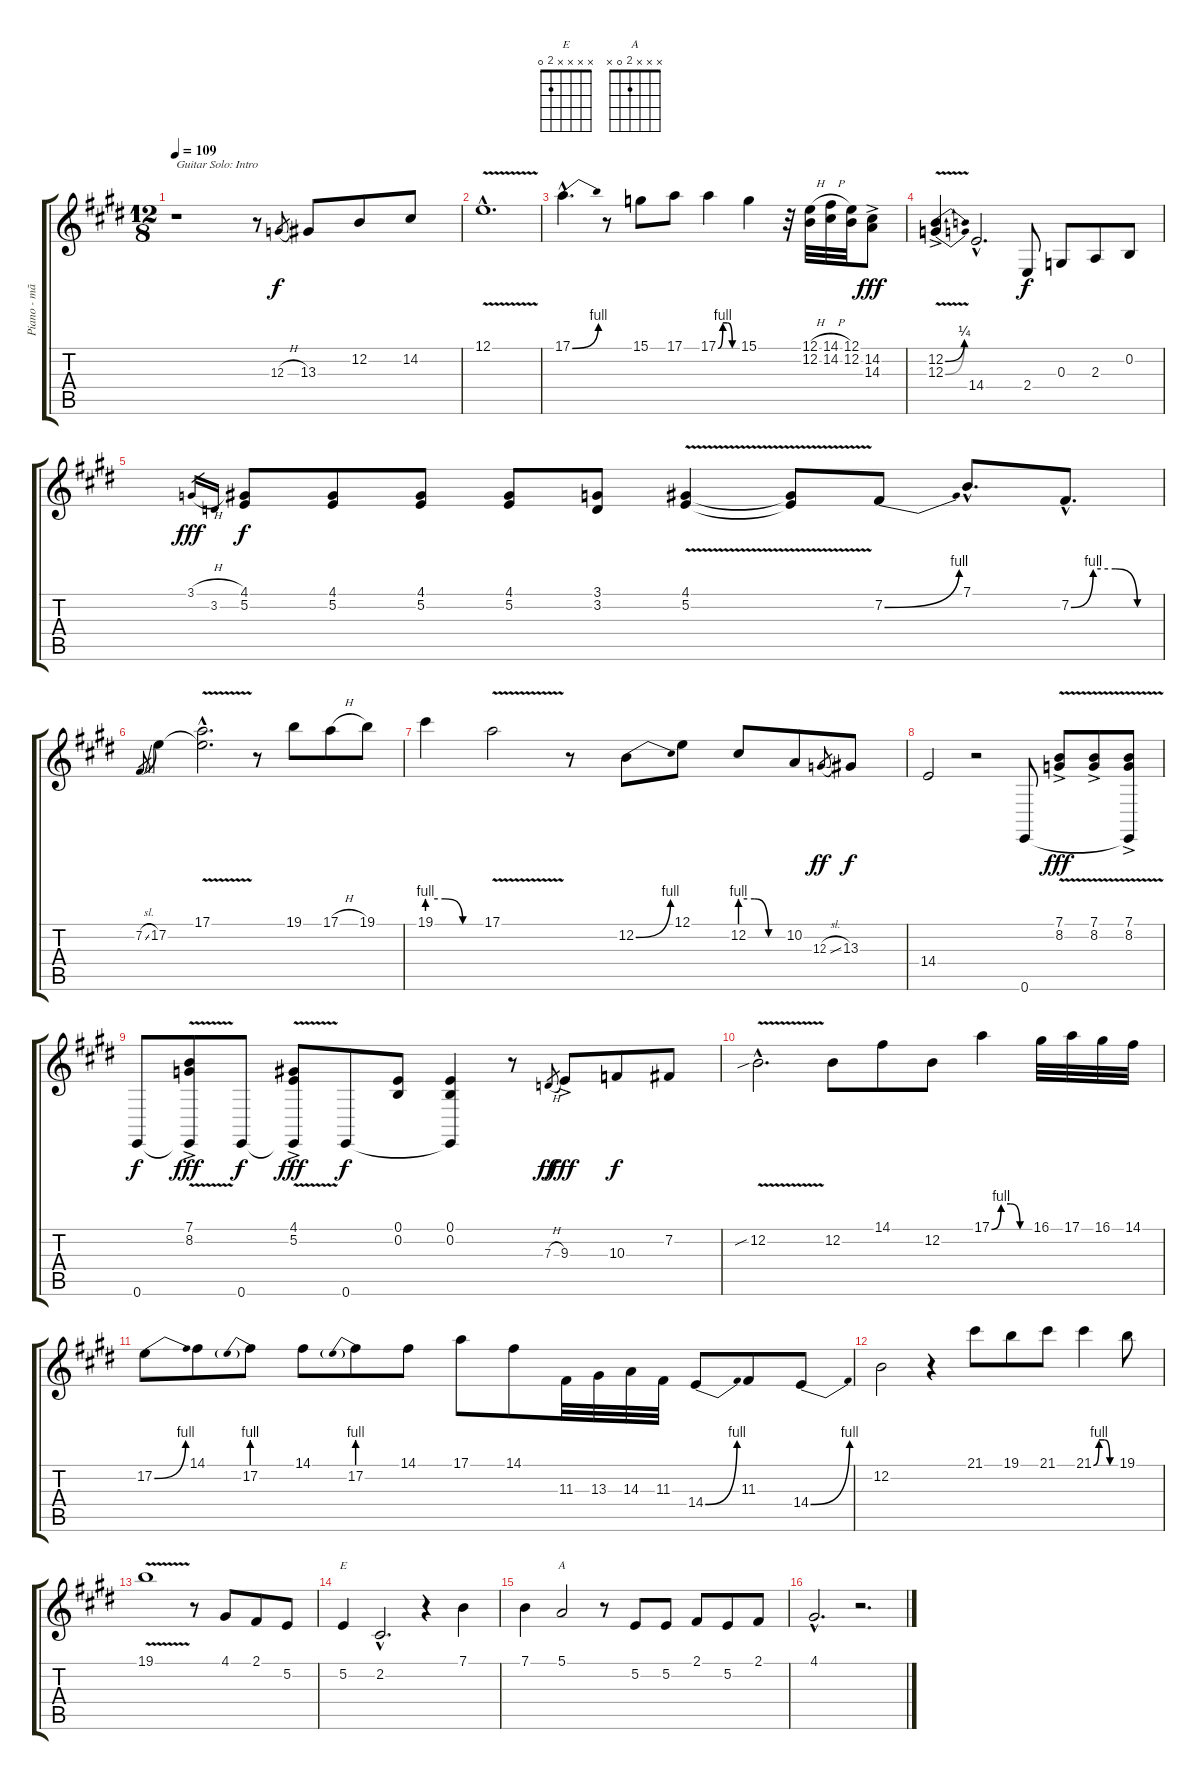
\track ("Piano - mão direita " "Piano - mã") {instrument acousticgrandpiano}
\staff {score tabs}
\tuning (E4 B3 G3 D3 A2 E2) {hide}
\chord ("E" x x x x 2 0)
\chord ("A" x x x 2 0 x)
\ts (12 8)
\tempo 109
\clef g2
\ks e
r.1{txt "Guitar Solo: Intro" dy f instrument acousticgrandpiano} r.8 12.3{h}.8{gr} 13.3.8 12.2.8 14.2.8 |
12.1{v hac}.1{d} |
17.1{be (bend 0 0 60 4) hac}.4{d} r.8 15.1.8 17.1.8 17.1{be (custom 0 0 15 4 30 4 45 0 60 0)}.4 15.1.4 r.32 (12.1{h} 12.2).32 (14.1{h} 14.2).32 (12.1 12.2).32 (14.2{ac} 14.3).8{dy fff} |
(12.2{be (bend 0 0 60 1) v ac} 12.3{be (bend 0 0 60 1)}).4 14.4{hac}.2{d} 2.4.8{dy f} 0.3.8 2.3.8 0.2.8 |
3.1{h}.16{gr dy fff} 3.2.16{gr} (4.1 5.2).8{dy f} (4.1 5.2).8 (4.1 5.2).8 (4.1 5.2).8 (3.1 3.2).8 (4.1{v} 5.2).4 (4.1{t} 5.2{t}).8 7.2{be (bend 0 0 60 4)}.8 7.1{hac}.8{d} 7.2{be (custom 0 0 15 4 30 4 45 0 60 0) hac}.8{d} |
7.2{sl}.8{gr} 17.2.4 (17.1{v hac} 17.2{hac t}).2{d} r.8 19.1.8 17.1{h}.8 19.1.8 |
19.1{be (custom 0 4 20 4 40 0 60 0)}.4 17.1{v}.2 r.8 12.2{be (bend 0 0 60 4)}.8 12.1.8 12.2{be (custom 0 4 20 4 40 0 60 0)}.8 10.2.8 12.3{sl}.8{gr dy ff} 13.3.8{dy f} |
14.4.2 r.2 0.6.8 (7.1{v ac} 8.2).8{dy fff} (7.1{v ac} 8.2).8 (7.1{v ac} 8.2 0.6{t}).8 |
0.6.8{dy f} (7.1{v ac} 8.2 0.6{t}).8{dy fff} 0.6.8{dy f} (4.1{v ac} 5.2 0.6{t}).8{dy fff} 0.6.8{dy f} (0.1 0.2).8 (0.1 0.2 0.6{t}).4 r.8 7.3{h}.8{gr dy ff} 9.3{ac}.8{dy fff} 10.3.8{dy f} 7.2.8 |
12.2{v sib hac}.2{d} 12.2.8 14.1.8 12.2.8 17.1{be (custom 0 0 15 4 30 4 45 0 60 0)}.4 16.1.32 17.1.32 16.1.32 14.1.32 |
17.2{be (bend 0 0 60 4)}.8 14.1.8 17.2{be (prebend 0 4 60 4)}.8 14.1.8 17.2{be (prebend 0 4 60 4)}.8 14.1.8 17.1.8 14.1.8 11.3.32 13.3.32 14.3.32 11.3.32 14.4{be (bend 0 0 60 4)}.8 11.3.8 14.4{be (bend 0 0 60 4)}.8 |
12.2.2 r.4 21.1.8 19.1.8 21.1.8 21.1{be (custom 0 0 15 4 30 4 45 0 60 0)}.4 19.1.8 |
19.1{v}.1 r.8 4.1.8 2.1.8 5.2.8 |
5.2.4{ch "E"} 2.2{hac}.2{d} r.4 7.1.4 |
7.1.4 5.1.2{ch "A"} r.8 5.2.8 5.2.8 2.1.8 5.2.8 2.1.8 |
4.1{hac}.2{d} r.2{d}
